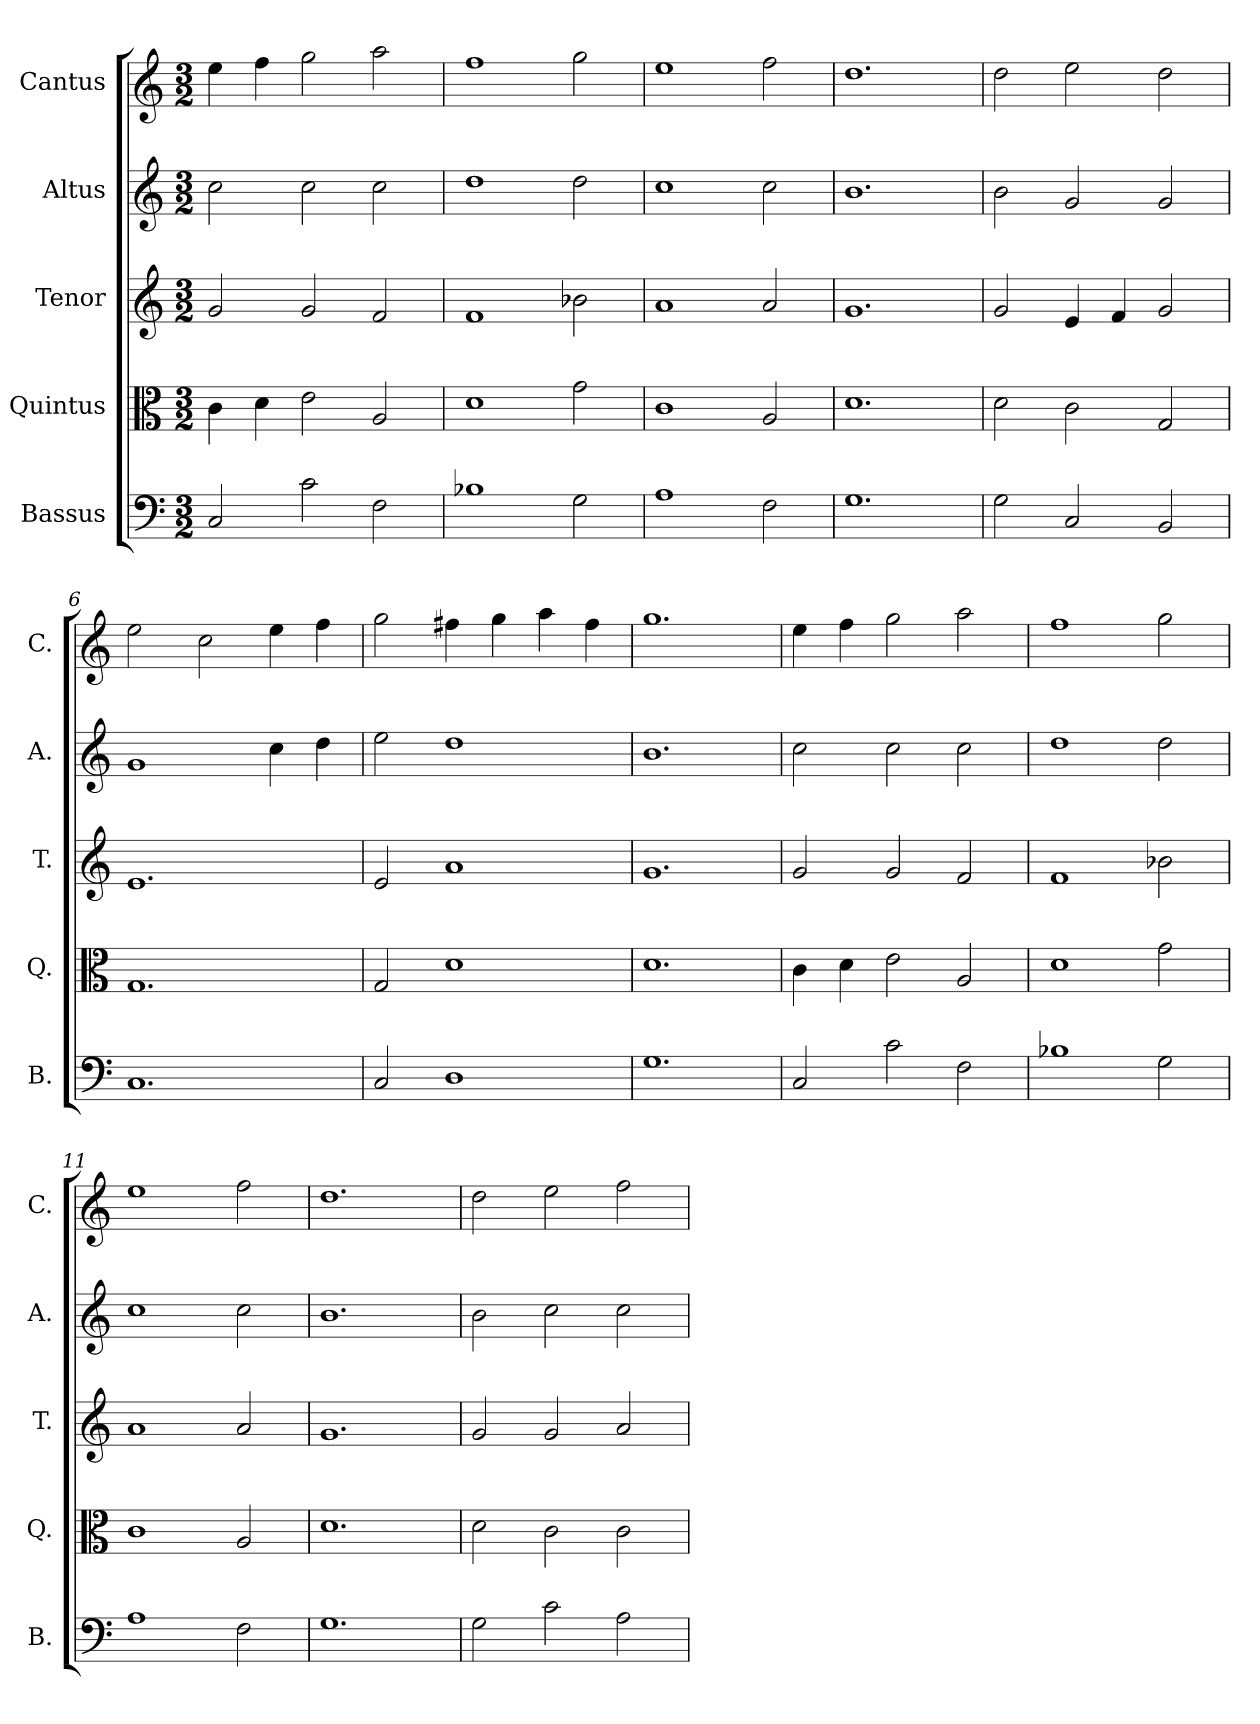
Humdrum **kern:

**kern	**kern	**kern	**kern	**kern
*part5	*part4	*part3	*part2	*part1
*staff5	*staff4	*staff3	*staff2	*staff1
*I"Bassus	*I"Quintus	*I"Tenor	*I"Altus	*I"Cantus
*I'B.	*I'Q.	*I'T.	*I'A.	*I'C.
*clefF4	*clefC3	*clefG2	*clefG2	*clefG2
*k[]	*k[]	*k[]	*k[]	*k[]
*M3/2	*M3/2	*M3/2	*M3/2	*M3/2
=1	=1	=1	=1	=1
2C/	4c\	2g/	2cc\	4ee\
.	4d\	.	.	4ff\
2c\	2e\	2g/	2cc\	2gg\
2F\	2A/	2f/	2cc\	2aa\
=2	=2	=2	=2	=2
1B-X	1d	1f	1dd	1ff
2G\	2g\	2b-X\	2dd\	2gg\
=3	=3	=3	=3	=3
1A	1c	1a	1cc	1ee
2F\	2A/	2a/	2cc\	2ff\
=4	=4	=4	=4	=4
1.G	1.d	1.g	1.b	1.dd
=5	=5	=5	=5	=5
2G\	2d\	2g/	2b\	2dd\
2C/	2c\	4e/	2g/	2ee\
.	.	4f/	.	.
2BB/	2G/	2g/	2g/	2dd\
=6	=6	=6	=6	=6
1.C	1.G	1.e	1g	2ee\
.	.	.	.	2cc\
.	.	.	4cc\	4ee\
.	.	.	4dd\	4ff\
=7	=7	=7	=7	=7
2C/	2G/	2e/	2ee\	2gg\
1D	1d	1a	1dd	4ff#X\
.	.	.	.	4gg\
.	.	.	.	4aa\
.	.	.	.	4ff#\
=8	=8	=8	=8	=8
1.G	1.d	1.g	1.b	1.gg
=9	=9	=9	=9	=9
2C/	4c\	2g/	2cc\	4ee\
.	4d\	.	.	4ff\
2c\	2e\	2g/	2cc\	2gg\
2F\	2A/	2f/	2cc\	2aa\
=10	=10	=10	=10	=10
1B-X	1d	1f	1dd	1ff
2G\	2g\	2b-X\	2dd\	2gg\
!!LO:LB:g=z
=11	=11	=11	=11	=11
1A	1c	1a	1cc	1ee
2F\	2A/	2a/	2cc\	2ff\
=12	=12	=12	=12	=12
1.G	1.d	1.g	1.b	1.dd
=13	=13	=13	=13	=13
2G\	2d\	2g/	2b\	2dd\
2c\	2c\	2g/	2cc\	2ee\
2A\	2c\	2a/	2cc\	2ff\
=	=	=	=	=
*-	*-	*-	*-	*-
